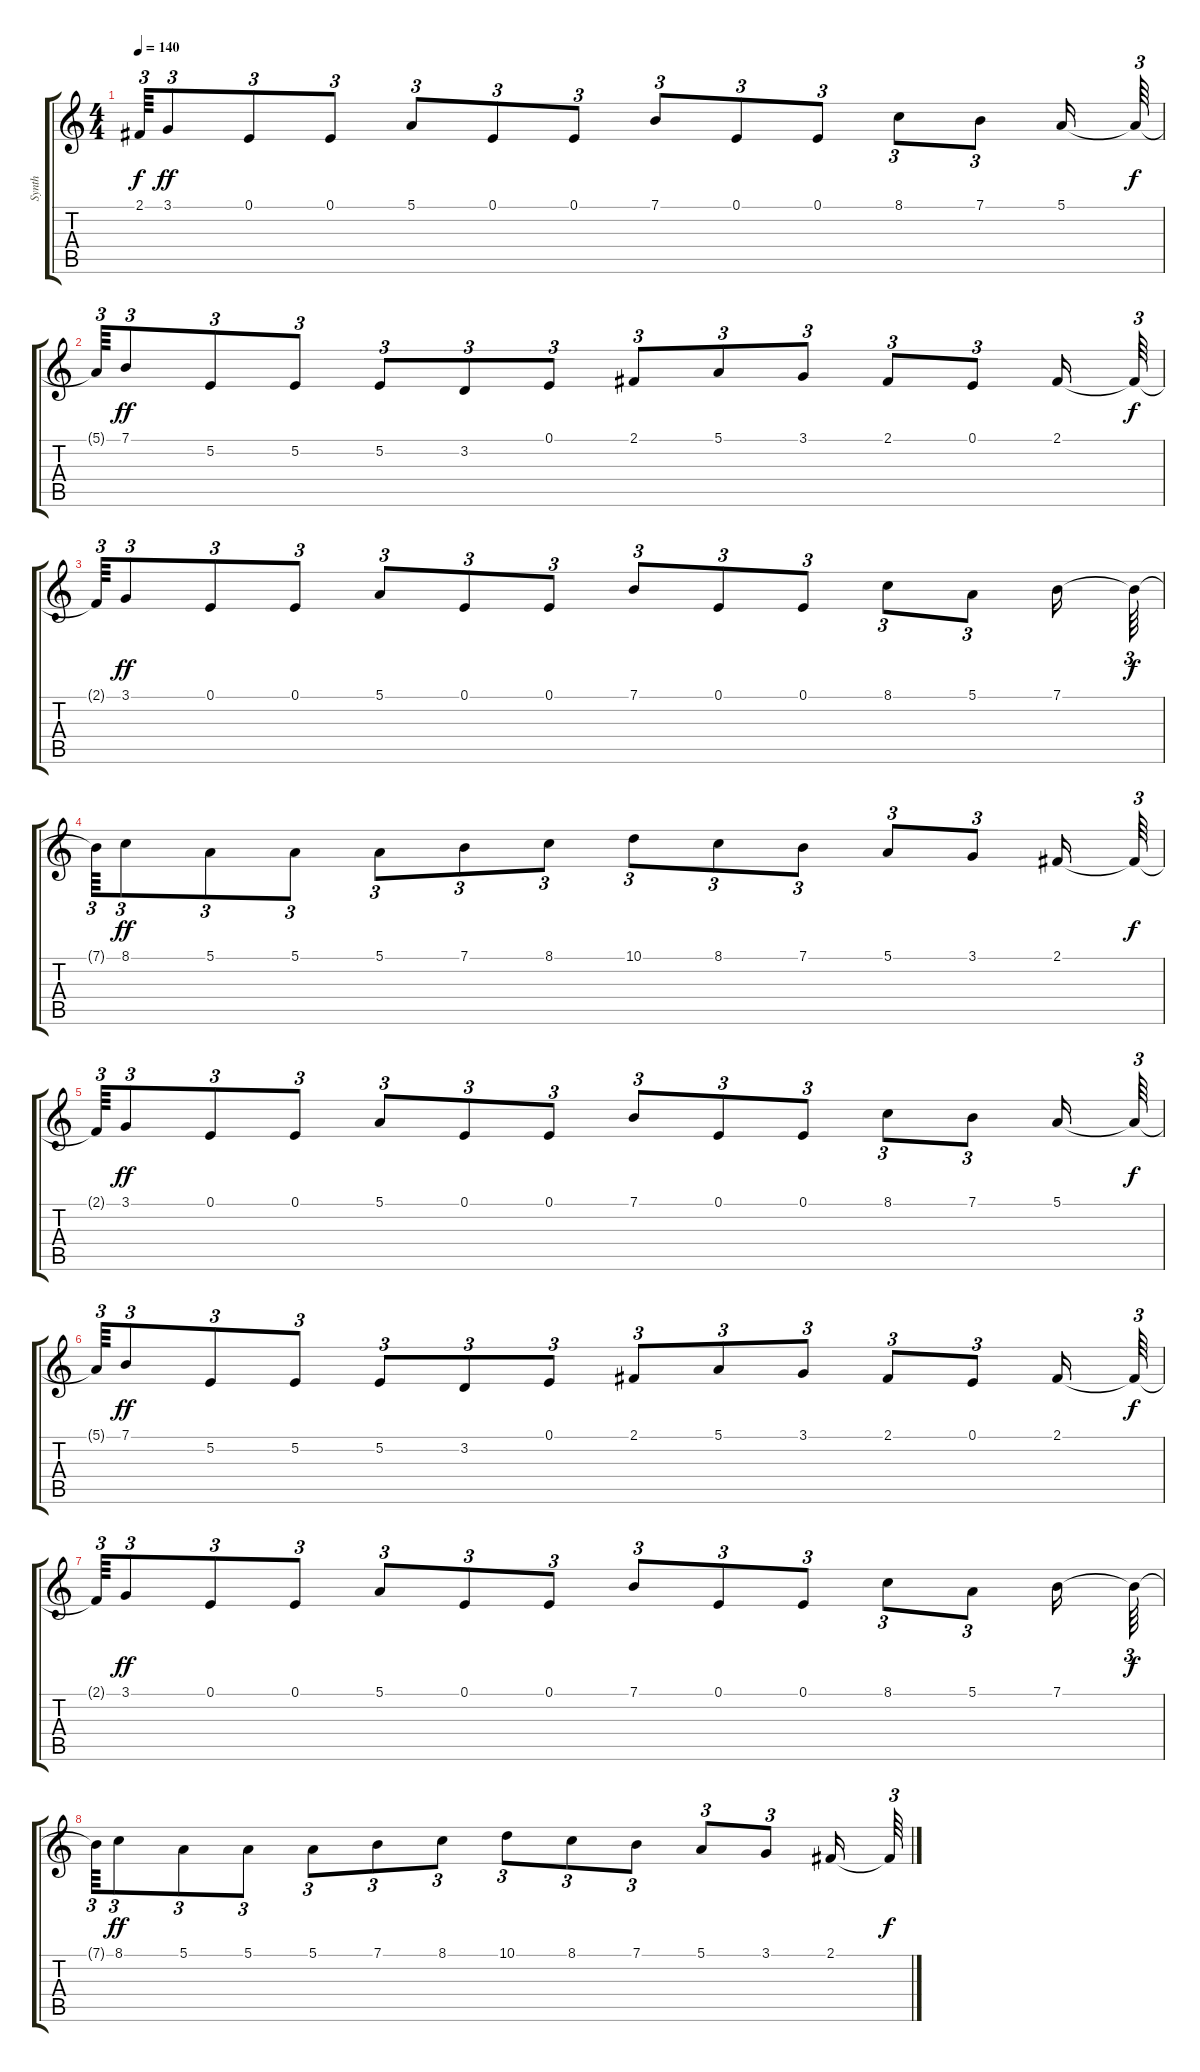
\track ("Synth" "Synth") {instrument stringensemble1}
\staff {score tabs}
\tuning (E4 B3 G3 D3 A2 E2) {hide}
\ts (4 4)
\tempo 140
\clef g2
\ks c
2.1{t}.64{tu (3 2) dy f} 3.1.8{tu (3 2) dy ff} 0.1.8{tu (3 2)} 0.1.8{tu (3 2)} 5.1.8{tu (3 2)} 0.1.8{tu (3 2)} 0.1.8{tu (3 2)} 7.1.8{tu (3 2)} 0.1.8{tu (3 2)} 0.1.8{tu (3 2)} 8.1.8{tu (3 2)} 7.1.8{tu (3 2)} 5.1.16 5.1{t}.64{tu (3 2) dy f} |
5.1{t}.64{tu (3 2)} 7.1.8{tu (3 2) dy ff} 5.2.8{tu (3 2)} 5.2.8{tu (3 2)} 5.2.8{tu (3 2)} 3.2.8{tu (3 2)} 0.1.8{tu (3 2)} 2.1.8{tu (3 2)} 5.1.8{tu (3 2)} 3.1.8{tu (3 2)} 2.1.8{tu (3 2)} 0.1.8{tu (3 2)} 2.1.16 2.1{t}.64{tu (3 2) dy f} |
2.1{t}.64{tu (3 2)} 3.1.8{tu (3 2) dy ff} 0.1.8{tu (3 2)} 0.1.8{tu (3 2)} 5.1.8{tu (3 2)} 0.1.8{tu (3 2)} 0.1.8{tu (3 2)} 7.1.8{tu (3 2)} 0.1.8{tu (3 2)} 0.1.8{tu (3 2)} 8.1.8{tu (3 2)} 5.1.8{tu (3 2)} 7.1.16 7.1{t}.64{tu (3 2) dy f} |
7.1{t}.64{tu (3 2)} 8.1.8{tu (3 2) dy ff} 5.1.8{tu (3 2)} 5.1.8{tu (3 2)} 5.1.8{tu (3 2)} 7.1.8{tu (3 2)} 8.1.8{tu (3 2)} 10.1.8{tu (3 2)} 8.1.8{tu (3 2)} 7.1.8{tu (3 2)} 5.1.8{tu (3 2)} 3.1.8{tu (3 2)} 2.1.16 2.1{t}.64{tu (3 2) dy f} |
2.1{t}.64{tu (3 2)} 3.1.8{tu (3 2) dy ff} 0.1.8{tu (3 2)} 0.1.8{tu (3 2)} 5.1.8{tu (3 2)} 0.1.8{tu (3 2)} 0.1.8{tu (3 2)} 7.1.8{tu (3 2)} 0.1.8{tu (3 2)} 0.1.8{tu (3 2)} 8.1.8{tu (3 2)} 7.1.8{tu (3 2)} 5.1.16 5.1{t}.64{tu (3 2) dy f} |
5.1{t}.64{tu (3 2)} 7.1.8{tu (3 2) dy ff} 5.2.8{tu (3 2)} 5.2.8{tu (3 2)} 5.2.8{tu (3 2)} 3.2.8{tu (3 2)} 0.1.8{tu (3 2)} 2.1.8{tu (3 2)} 5.1.8{tu (3 2)} 3.1.8{tu (3 2)} 2.1.8{tu (3 2)} 0.1.8{tu (3 2)} 2.1.16 2.1{t}.64{tu (3 2) dy f} |
2.1{t}.64{tu (3 2)} 3.1.8{tu (3 2) dy ff} 0.1.8{tu (3 2)} 0.1.8{tu (3 2)} 5.1.8{tu (3 2)} 0.1.8{tu (3 2)} 0.1.8{tu (3 2)} 7.1.8{tu (3 2)} 0.1.8{tu (3 2)} 0.1.8{tu (3 2)} 8.1.8{tu (3 2)} 5.1.8{tu (3 2)} 7.1.16 7.1{t}.64{tu (3 2) dy f} |
7.1{t}.64{tu (3 2)} 8.1.8{tu (3 2) dy ff} 5.1.8{tu (3 2)} 5.1.8{tu (3 2)} 5.1.8{tu (3 2)} 7.1.8{tu (3 2)} 8.1.8{tu (3 2)} 10.1.8{tu (3 2)} 8.1.8{tu (3 2)} 7.1.8{tu (3 2)} 5.1.8{tu (3 2)} 3.1.8{tu (3 2)} 2.1.16 2.1{t}.64{tu (3 2) dy f}
